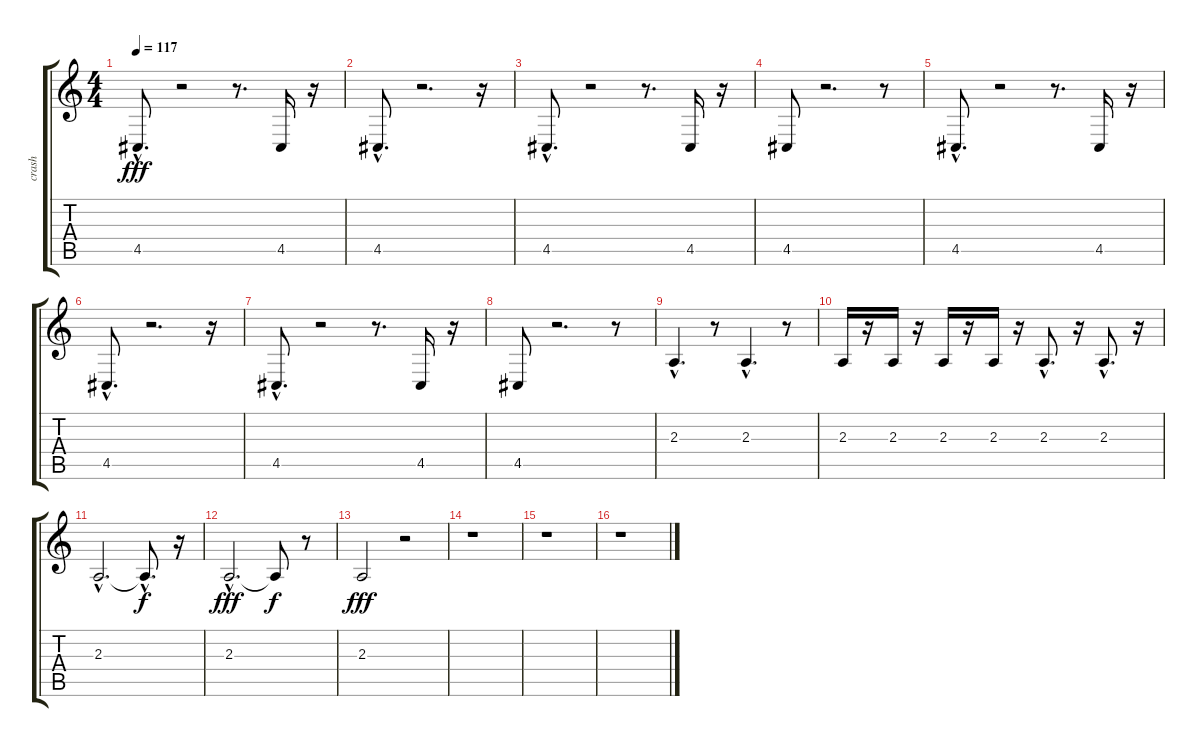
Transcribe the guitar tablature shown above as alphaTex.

\track ("crash" "crash") {instrument drawbarorgan}
\staff {score tabs}
\tuning (E4 B3 G3 D3 A2 E2) {hide}
\ts (4 4)
\tempo 117
\clef g2
\ks c
4.5{hac}.8{d dy fff} r.2 r.8{d} 4.5.16 r.16 |
4.5{hac}.8{d} r.2{d} r.16 |
4.5{hac}.8{d} r.2 r.8{d} 4.5.16 r.16 |
4.5.8 r.2{d} r.8 |
4.5{hac}.8{d} r.2 r.8{d} 4.5.16 r.16 |
4.5{hac}.8{d} r.2{d} r.16 |
4.5{hac}.8{d} r.2 r.8{d} 4.5.16 r.16 |
4.5.8 r.2{d} r.8 |
2.3{hac}.4{d} r.8 2.3{hac}.4{d} r.8 |
2.3.16 r.16 2.3.16 r.16 2.3.16 r.16 2.3.16 r.16 2.3{hac}.8{d} r.16 2.3{hac}.8{d} r.16 |
2.3{hac}.2{d} 2.3{hac t}.8{d dy f} r.16 |
2.3{hac}.2{d dy fff} 2.3{t}.8{dy f} r.8 |
2.3.2{dy fff} r.2 |
r.1 |
r.1 |
r.1
